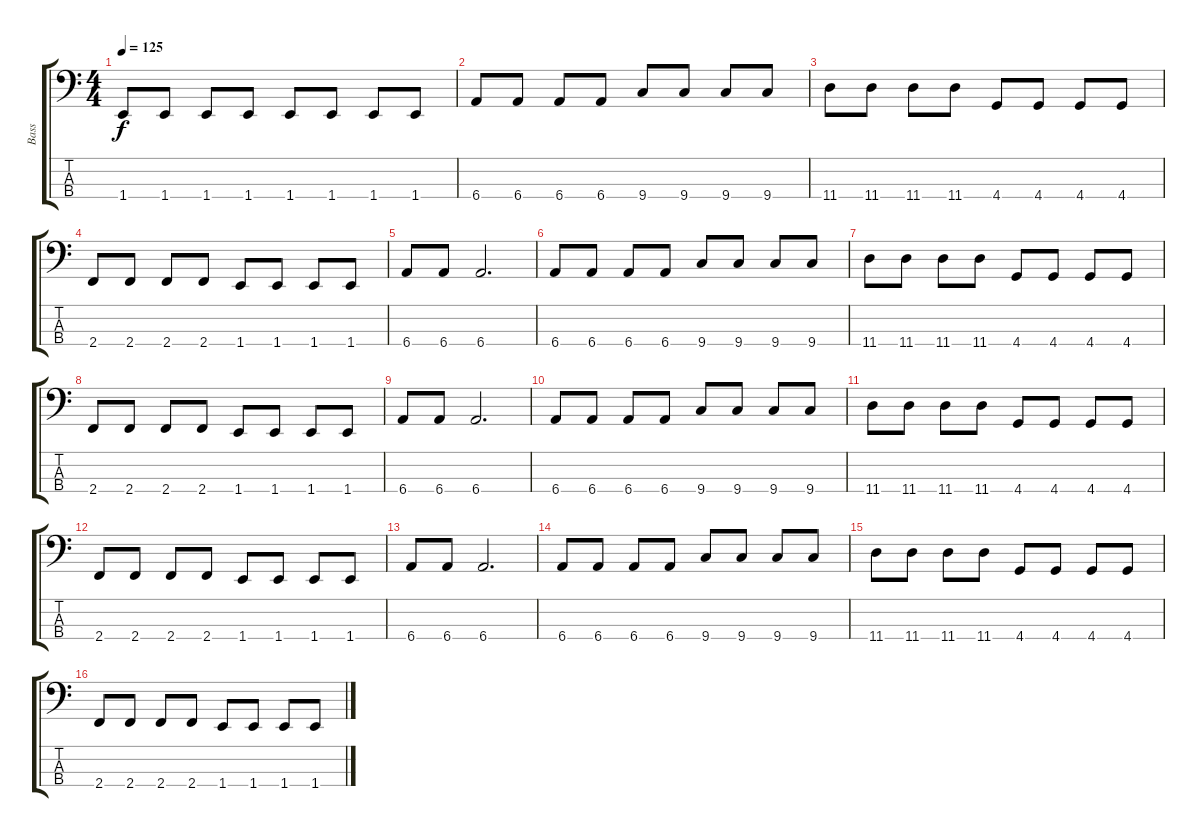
\track ("Bass" "Bass") {instrument electricbasspick}
\staff {score tabs}
\tuning (Gb2 Db2 Ab1 Eb1) {hide}
\ts (4 4)
\tempo 125
\clef f4
\ks c
1.4.8{dy f} 1.4.8 1.4.8 1.4.8 1.4.8 1.4.8 1.4.8 1.4.8 |
6.4.8 6.4.8 6.4.8 6.4.8 9.4.8 9.4.8 9.4.8 9.4.8 |
11.4.8 11.4.8 11.4.8 11.4.8 4.4.8 4.4.8 4.4.8 4.4.8 |
2.4.8 2.4.8 2.4.8 2.4.8 1.4.8 1.4.8 1.4.8 1.4.8 |
6.4.8 6.4.8 6.4.2{d} |
6.4.8 6.4.8 6.4.8 6.4.8 9.4.8 9.4.8 9.4.8 9.4.8 |
11.4.8 11.4.8 11.4.8 11.4.8 4.4.8 4.4.8 4.4.8 4.4.8 |
2.4.8 2.4.8 2.4.8 2.4.8 1.4.8 1.4.8 1.4.8 1.4.8 |
6.4.8 6.4.8 6.4.2{d} |
6.4.8 6.4.8 6.4.8 6.4.8 9.4.8 9.4.8 9.4.8 9.4.8 |
11.4.8 11.4.8 11.4.8 11.4.8 4.4.8 4.4.8 4.4.8 4.4.8 |
2.4.8 2.4.8 2.4.8 2.4.8 1.4.8 1.4.8 1.4.8 1.4.8 |
6.4.8 6.4.8 6.4.2{d} |
6.4.8 6.4.8 6.4.8 6.4.8 9.4.8 9.4.8 9.4.8 9.4.8 |
11.4.8 11.4.8 11.4.8 11.4.8 4.4.8 4.4.8 4.4.8 4.4.8 |
2.4.8 2.4.8 2.4.8 2.4.8 1.4.8 1.4.8 1.4.8 1.4.8
